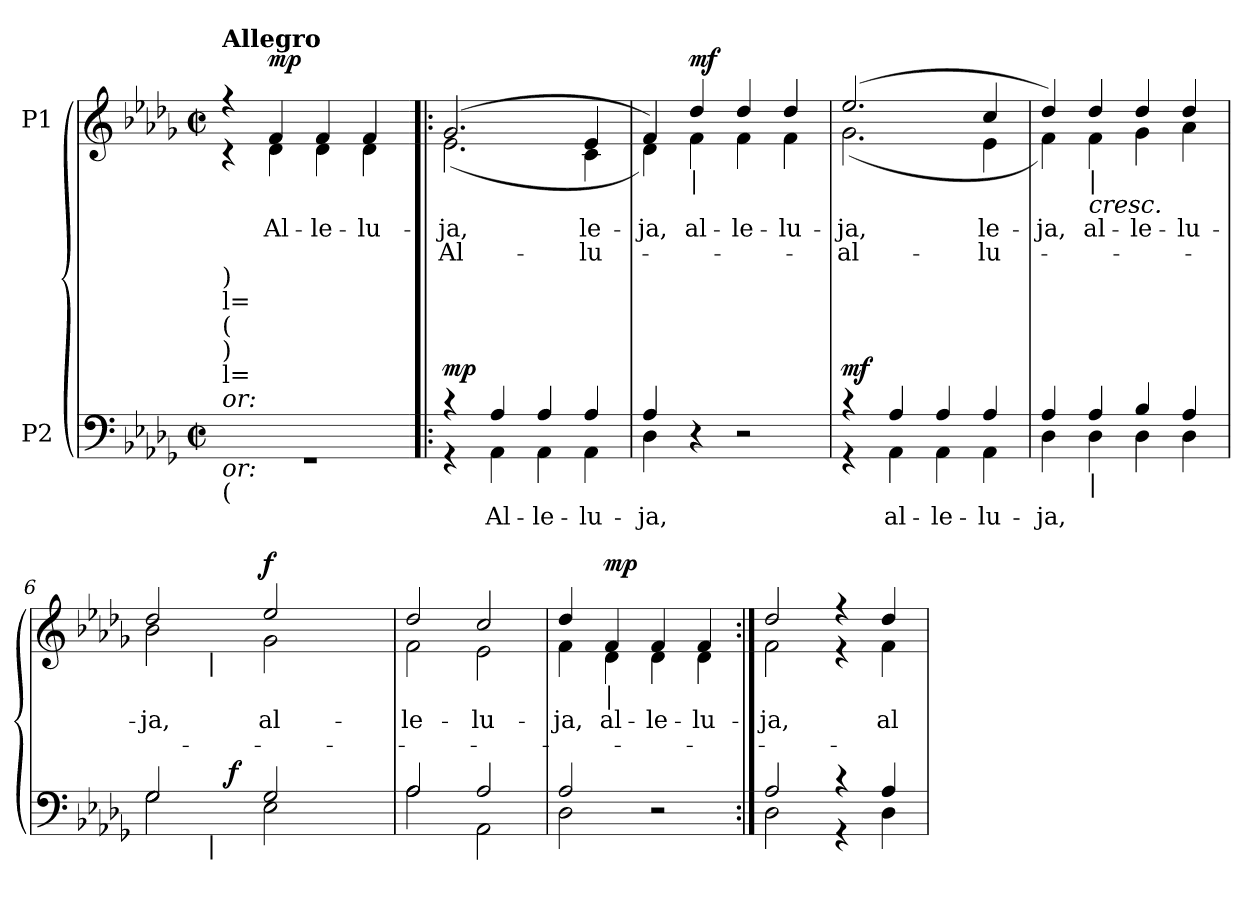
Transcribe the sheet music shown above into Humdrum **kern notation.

**kern	**text	**dynam	**kern	**text	**text	**dynam
*part2	*part2	*part2	*part1	*part1	*part1	*part1
*staff2	*staff2	*staff2	*staff1	*staff1	*staff1	*staff1
*I"P2	*	*	*I"P1	*	*	*
!!LO:PB:g=z
*clefF4	*	*	*clefG2	*	*	*
*k[b-e-a-d-g-]	*	*	*k[b-e-a-d-g-]	*	*	*
*D-:	*	*	*D-:	*	*	*
*M2/2	*	*	*M2/2	*	*	*
*met(c|)	*	*	*met(c|)	*	*	*
=1	=1	=1	=1	=1	=1	=1
*^	*	*	*^	*	*	*
!	!	!	!	!LO:TX:a:B:t=Allegro	!	!	!	!
!LO:TX:a:i:t=or&colon;	!	!	!	!	!	!	!	!
!LO:TX:b:i:t=or&colon;	!	!	!	!	!	!	!	!
!LO:TX:b:t=(	!	!	!	!	!	!	!	!
!LO:TX:t=l=	!	!	!	!	!	!	!	!
!LO:TX:t=)	!	!	!	!	!	!	!	!
!LO:TX:a:t=(	!	!	!	!	!	!	!	!
!LO:TX:t=l=	!	!	!	!	!	!	!	!
!LO:TX:t=)	!	!	!	!	!	!	!	!
1ryy	1r	.	.	4r	4r	.	.	.
!	!	!	!	!	!	!LO:LY:b:color=#000000	!	!
.	.	.	.	4fi/	4d-i\	Al-	.	mp
!	!	!	!	!	!	!LO:LY:b:color=#000000	!	!
.	.	.	.	4fi/	4d-i\	-le-	.	.
!	!	!	!	!	!	!LO:LY:b:color=#000000	!	!
.	.	.	.	4fi/	4d-i\	-lu-	.	.
=2!|:	=2!|:	=2!|:	=2!|:	=2!|:	=2!|:	=2!|:	=2!|:	=2!|:
!	!	!	!	!	!	!LO:LY:b:color=#000000	!LO:LY:b:color=#000000	!
4r	4r	.	mp	(2.g-i/	(2.e-i\	-ja,	Al-	.
!	!	!LO:LY:b:color=#000000	!	!	!	!	!	!
4A-i/	4AA-i\	Al-	.	.	.	.	.	.
!	!	!LO:LY:b:color=#000000	!	!	!	!	!	!
4A-i/	4AA-i\	-le-	.	.	.	.	.	.
!	!	!LO:LY:b:color=#000000	!	!	!	!	!	!
!	!	!	!	!	!	!LO:LY:b:color=#000000	!LO:LY:b:color=#000000	!
4A-i/	4AA-i\	-lu-	.	4e-i/	4ci\	-le-	-lu-	.
=3	=3	=3	=3	=3	=3	=3	=3	=3
!	!	!LO:LY:b:color=#000000	!	!	!	!	!	!
!	!	!	!	!	!	!LO:LY:b:color=#000000	!	!
4A-i/	4D-i\	-ja,	.	4fi/)	4d-i\)	-ja,	.	.
!	!	!	!	!LO:TX:b:t=|	!	!	!	!
!	!	!	!	!	!	!LO:LY:b:color=#000000	!	!
2.ryy	4r	.	.	4dd-i/	4fi\	al-	.	mf
!	!	!	!	!	!	!LO:LY:b:color=#000000	!	!
.	2r	.	.	4dd-i/	4fi\	-le-	.	.
!	!	!	!	!	!	!LO:LY:b:color=#000000	!	!
.	.	.	.	4dd-i/	4fi\	-lu-	.	.
=4	=4	=4	=4	=4	=4	=4	=4	=4
!	!	!	!	!	!	!LO:LY:b:color=#000000	!LO:LY:b:color=#000000	!
4r	4r	.	mf	(2.ee-i/	(2.g-i\	-ja,	al-	.
!	!	!LO:LY:b:color=#000000	!	!	!	!	!	!
4A-i/	4AA-i\	al-	.	.	.	.	.	.
!	!	!LO:LY:b:color=#000000	!	!	!	!	!	!
4A-i/	4AA-i\	-le-	.	.	.	.	.	.
!	!	!LO:LY:b:color=#000000	!	!	!	!	!	!
!	!	!	!	!	!	!LO:LY:b:color=#000000	!LO:LY:b:color=#000000	!
4A-i/	4AA-i\	-lu-	.	4cci/	4e-i\	-le-	-lu-	.
=5	=5	=5	=5	=5	=5	=5	=5	=5
!	!	!LO:LY:b:color=#000000	!	!	!	!	!	!
!	!	!	!	!	!	!LO:LY:b:color=#000000	!	!
4A-i/	4D-i\	-ja,	.	4dd-i/)	4fi\)	-ja,	.	.
!	!	!	!	!LO:TX:b:t=|	!	!	!	!
!LO:TX:b:t=|	!	!	!	!	!	!	!	!
!	!	!	!	!	!	!LO:LY:b:color=#000000	!	!LO:HP:b
4A-i/	4D-i\	.	.	4dd-i/	4fi\	al-	.	<
!	!	!	!	!	!	!LO:LY:b:color=#000000	!	!
4B-i/	4D-i\	.	.	4dd-i/	4g-i\	-le-	.	.
!	!	!	!	!	!	!LO:LY:b:color=#000000	!	!
4A-i/	4D-i\	.	.	4dd-i/	4a-i\	-lu-	.	.
*	*	*	*	*v	*v	*	*	*
=6	=6	=6	=6	=6	=6	=6	=6
*	*	*	*	*^	*	*	*
!	!	!	!	!	!	!LO:LY:b:color=#000000	!	!
*^	*^	*	*	*	*^	*	*	*
2G-i/	2G-i\	4ryy	4ryy	.	.	2dd-i/	2b-i\	4ryy	-ja,	.	.
.	.	16.ryy	64ryy	.	.	.	.	64ryy	.	.	.
.	.	.	128ryy	.	.	.	.	128ryy	.	.	.
.	.	.	1024ryy	.	.	.	.	1024ryy	.	.	.
!	!	!	!	!	!	!	!	!LO:TX:b:t=|	!	!	!
!	!	!	!LO:TX:b:t=|	!	!	!	!	!	!	!	!
.	.	.	2ryy	.	.	.	.	2ryy	.	.	.
.	.	2ryy	.	.	f	.	.	.	.	.	.
!	!	!	!	!	!	!	!	!	!LO:LY:b:color=#000000	!	!
2G-i/	2E-i\	.	.	.	.	2ee-i/	2g-i\	.	al-	.	f
.	.	.	8ryy	.	.	.	.	8ryy	.	.	.
.	.	8ryy	.	.	.	.	.	.	.	.	.
.	.	.	16ryy	.	.	.	.	16ryy	.	.	.
.	.	.	32ryy	.	.	.	.	32ryy	.	.	.
.	.	32ryy	.	.	.	.	.	.	.	.	.
.	.	.	256..ryy	.	.	.	.	256..ryy	.	.	.
.	.	.	.	.	.	.	.	.	.	.	[
*	*v	*v	*v	*	*	*	*	*	*	*	*
*	*	*	*	*v	*v	*v	*	*	*
!!LO:LB:g=z
=7	=7	=7	=7	=7	=7	=7	=7
*^	*	*	*	*^	*	*	*
*	*	*^	*	*	*	*^	*	*	*
!	!	!	!	!	!	!	!	!	!LO:LY:b:color=#000000	!	!
*	*v	*v	*v	*	*	*	*	*	*	*	*
*	*	*	*	*	*v	*v	*	*	*
2A-i/	2A-i\	.	.	2dd-i/	2fi\	-le-	.	.
!	!	!	!	!	!	!LO:LY:b:color=#000000	!	!
2A-i/	2AA-i\	.	.	2cci/	2e-i\	-lu-	.	.
=8	=8	=8	=8	=8	=8	=8	=8	=8
!	!	!	!	!	!	!LO:LY:b:color=#000000	!	!
2A-i/	2D-i\	.	.	4dd-i/	4fi\	-ja,	.	.
!	!	!	!	!LO:TX:b:t=|	!	!	!	!
!	!	!	!	!	!	!LO:LY:b:color=#000000	!	!
.	.	.	.	4fi/	4d-i\	al-	.	mp
!	!	!	!	!	!	!LO:LY:b:color=#000000	!	!
2ryy	2r	.	.	4fi/	4d-i\	-le-	.	.
!	!	!	!	!	!	!LO:LY:b:color=#000000	!	!
.	.	.	.	4fi/	4d-i\	-lu-	.	.
=9:|!	=9:|!	=9:|!	=9:|!	=9:|!	=9:|!	=9:|!	=9:|!	=9:|!
!	!	!	!	!	!	!LO:LY:b:color=#000000	!	!
2A-i/	2D-i\	.	.	2dd-i/	2fi\	-ja,	.	.
4r	4r	.	.	4r	4r	.	.	.
!	!	!	!	!	!	!LO:LY:b:color=#000000	!	!
4A-i/	4D-i\	.	.	4dd-i/	4fi\	al-	.	.
*v	*v	*	*	*	*	*	*	*
*	*	*	*v	*v	*	*	*
=	=	=	=	=	=	=
*-	*-	*-	*-	*-	*-	*-
